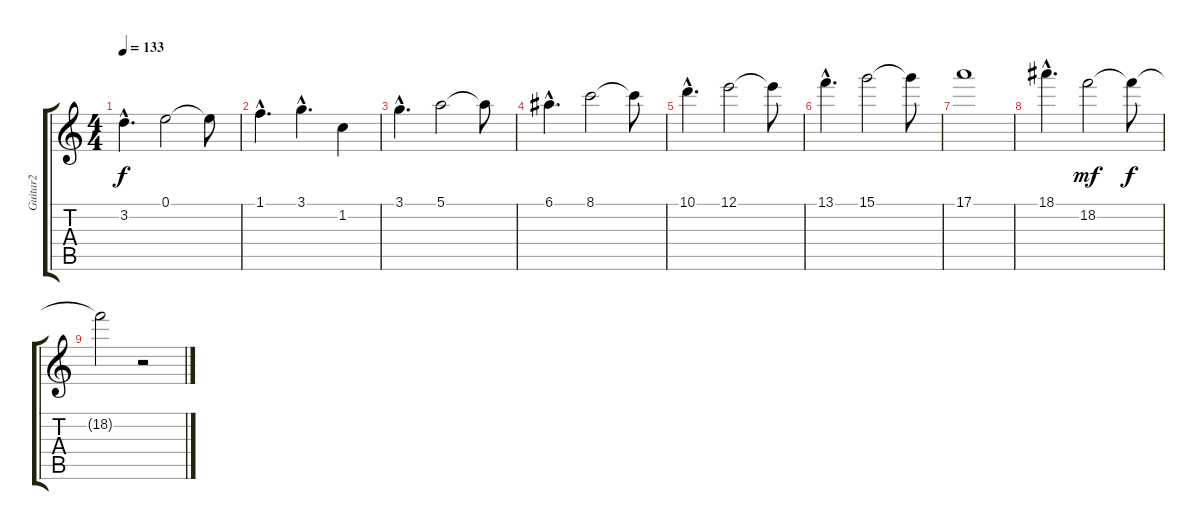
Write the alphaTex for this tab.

\track ("Guitar2" "Guitar2") {instrument distortionguitar}
\staff {score tabs}
\tuning (E4 B3 G3 D3 A2 E2) {hide}
\ts (4 4)
\tempo 133
\clef g2
\ks c
3.2{hac}.4{d dy f} 0.1.2 0.1{t}.8 |
1.1{hac}.4{d} 3.1{hac}.4{d} 1.2.4 |
3.1{hac}.4{d} 5.1.2 5.1{t}.8 |
6.1{hac}.4{d} 8.1.2 8.1{t}.8 |
10.1{hac}.4{d} 12.1.2 12.1{t}.8 |
13.1{hac}.4{d} 15.1.2 15.1{t}.8 |
17.1.1 |
18.1{hac}.4{d} 18.2.2{dy mf} 18.2{t}.8{dy f} |
18.2{t}.2 r.2
